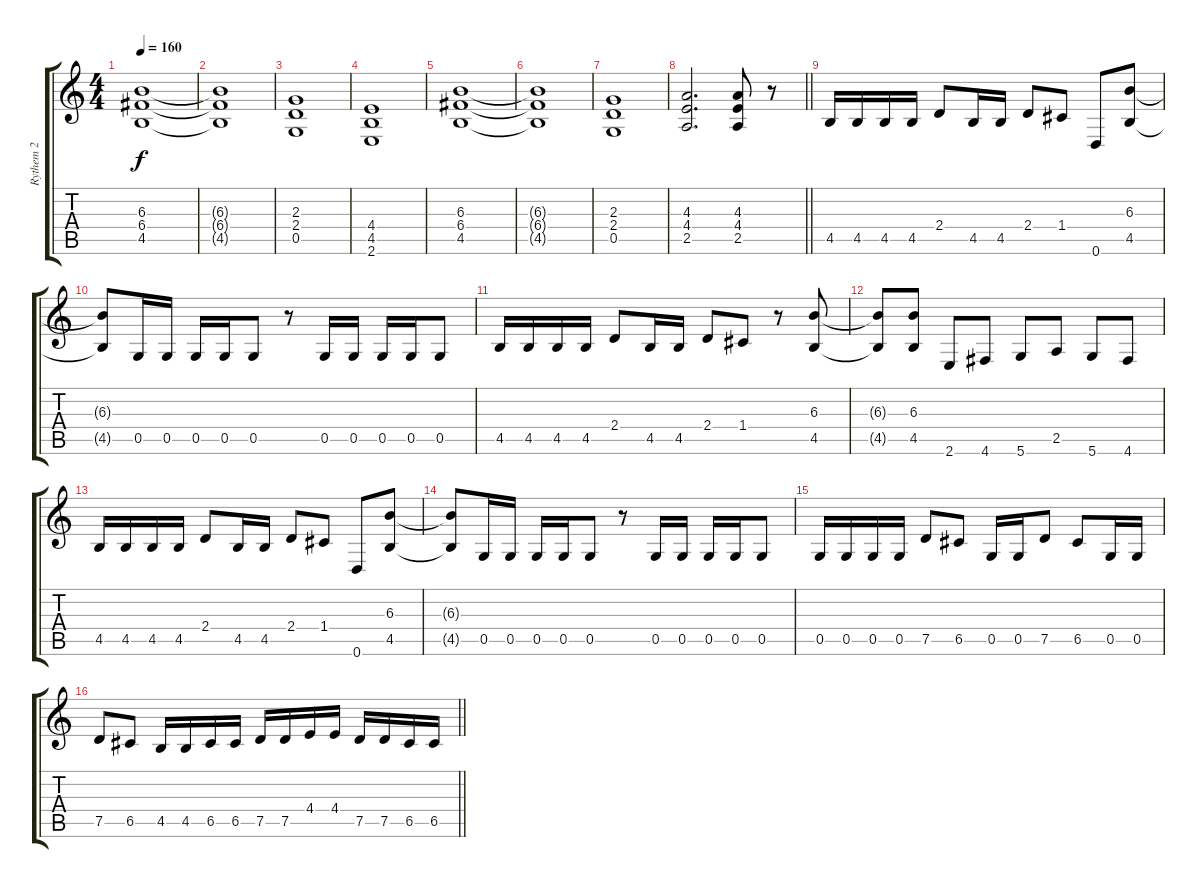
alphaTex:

\track ("Rythem 2" "Rythem 2") {instrument distortionguitar}
\staff {score tabs}
\tuning (D4 A3 F3 C3 G2 D2) {hide}
\ts (4 4)
\section ("" "")
\tempo 160
\clef g2
\ks c
(6.3 6.4 4.5).1{dy f instrument distortionguitar} |
(6.3{t} 6.4{t} 4.5{t}).1 |
(2.3 2.4 0.5).1 |
(4.4 4.5 2.6).1 |
(6.3 6.4 4.5).1 |
(6.3{t} 6.4{t} 4.5{t}).1 |
(2.3 2.4 0.5).1 |
\barLineRight lightlight
(4.3 4.4 2.5).2{d} (4.3 4.4 2.5).8 r.8 |
\section ("" "")
4.5.16 4.5.16 4.5.16 4.5.16 2.4.8 4.5.16 4.5.16 2.4.8 1.4.8 0.6.8 (6.3 4.5).8 |
(6.3{t} 4.5{t}).8 0.5.16 0.5.16 0.5.16 0.5.16 0.5.8 r.8 0.5.16 0.5.16 0.5.16 0.5.16 0.5.8 |
4.5.16 4.5.16 4.5.16 4.5.16 2.4.8 4.5.16 4.5.16 2.4.8 1.4.8 r.8 (6.3 4.5).8 |
(6.3{t} 4.5{t}).8 (6.3 4.5).8 2.6.8 4.6.8 5.6.8 2.5.8 5.6.8 4.6.8 |
4.5.16 4.5.16 4.5.16 4.5.16 2.4.8 4.5.16 4.5.16 2.4.8 1.4.8 0.6.8 (6.3 4.5).8 |
(6.3{t} 4.5{t}).8 0.5.16 0.5.16 0.5.16 0.5.16 0.5.8 r.8 0.5.16 0.5.16 0.5.16 0.5.16 0.5.8 |
0.5.16 0.5.16 0.5.16 0.5.16 7.5.8 6.5.8 0.5.16 0.5.16 7.5.8 6.5.8 0.5.16 0.5.16 |
\barLineRight lightlight
7.5.8 6.5.8 4.5.16 4.5.16 6.5.16 6.5.16 7.5.16 7.5.16 4.4.16 4.4.16 7.5.16 7.5.16 6.5.16 6.5.16
